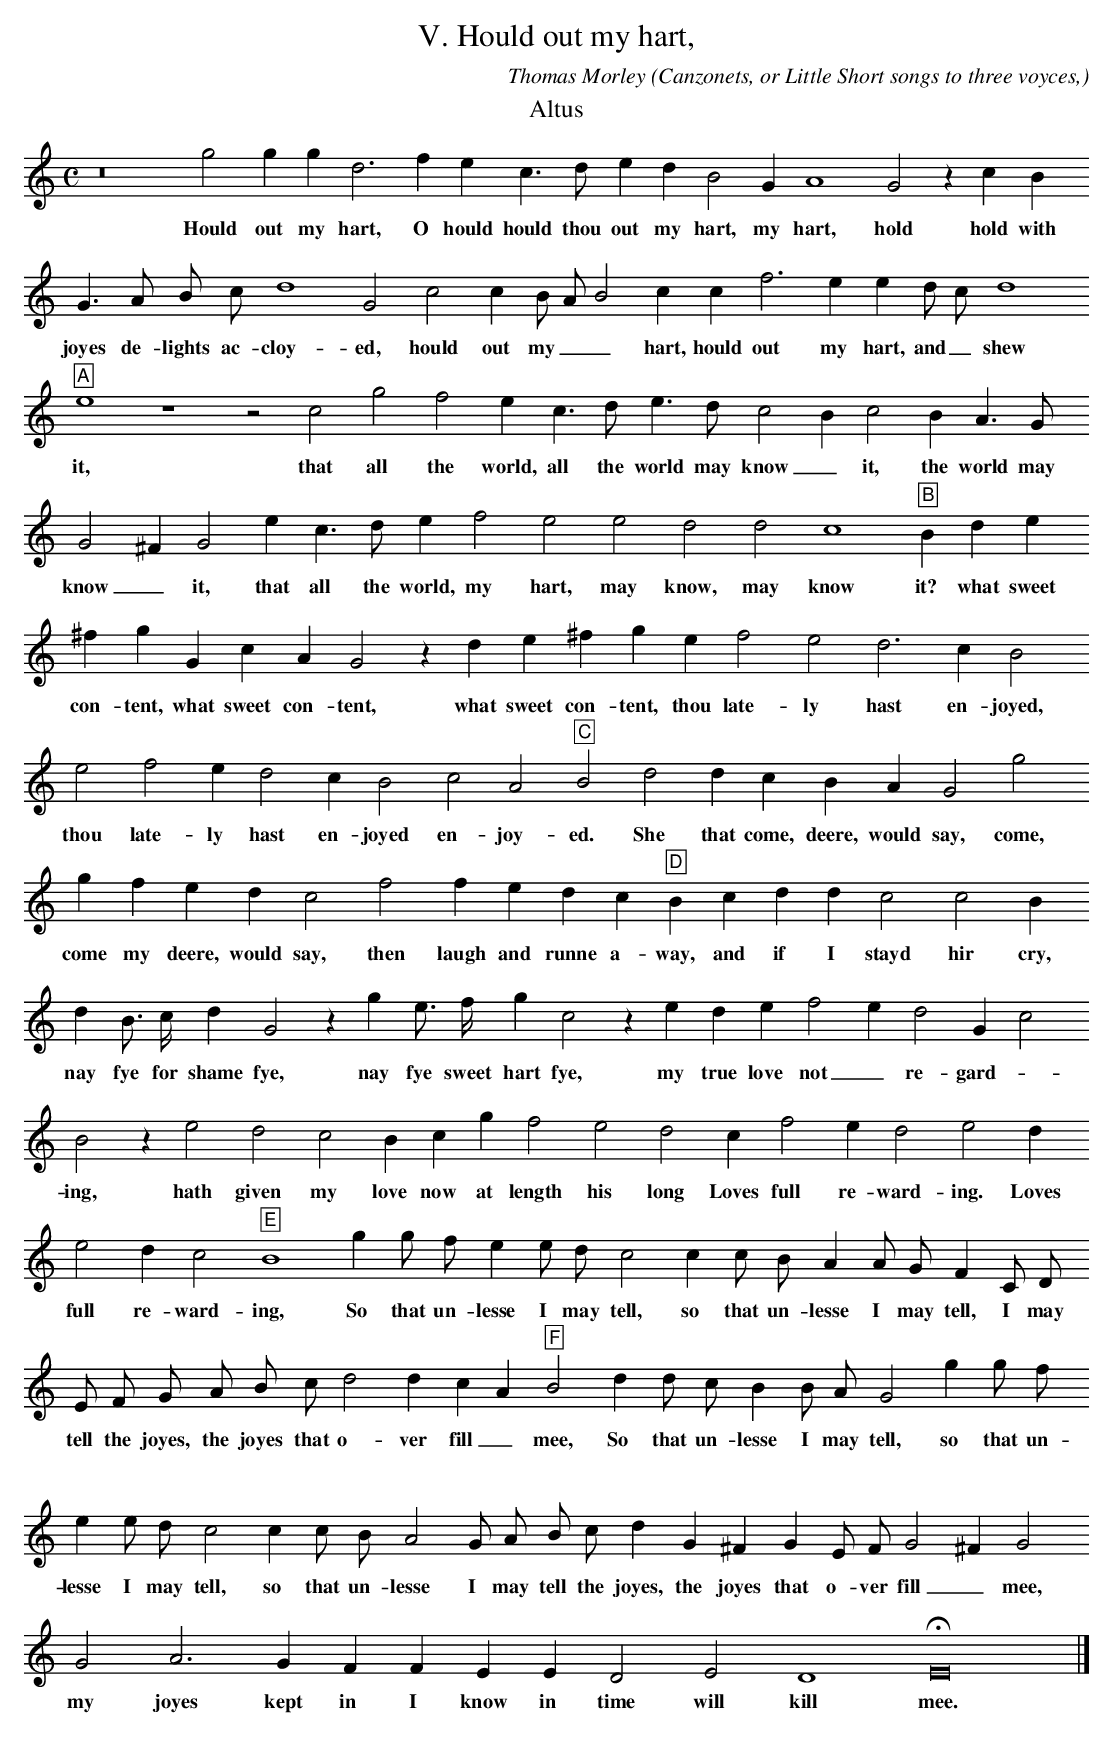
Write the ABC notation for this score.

X:1
T:V. Hould out my hart,
O: Canzonets, or Little Short songs to three voyces,
C: Thomas Morley
K:C
T: Altus
M:C
L:1/8
z16 g4 g2 g2 d6 f2 e2 c3 d e2\
w: Hould out my hart, O hould hould thou out
d2 B4 G2 A8 G4 z2 c2 B2 G3 A B c\
w: my hart, my hart, hold hold with joyes de- lights ac-
   d8    G4  c4    c2  B A B4 c2    c2    f6  e2 e2    d   c d8   "A"e8 z8 z4 c4   g4  f4\
w: cloy- ed, hould out my _ _ hart, hould out my hart, and _ shew it,      that all the
   e2     c3  d   e3    d   c4   B2  c4  B2  A3    G   G4 ^F2 G4  e2   c3  d   e2     f4\
w: world, all the world may know _   it, the world may know _ it, that all the world, my
   e4    e4  d4    d4  c8 "B"B2 d2 e2 ^f2 g2 G2 c2 A2 G4 z2 d2 e2 ^f2\
w: hart, may know, may know it? what sweet con- tent, what sweet con- tent, what sweet con-
   g2    e2   f4    e4 d6   c2  B4     e4   f4    e2 d4   c2  B4    c4  A4 "C"B4 d4\
w: tent, thou late- ly hast en- joyed, thou late- ly hast en- joyed en- joy- ed. She
d2 c2 B2 A2 G4 g4 g2 f2 e2 d2 c4 f4\
w: that come, deere, would say, come, come my deere, would say, then
   f2    e2  d2  c2 "D"B2 c2 d2 d2 c4 c4 B2 d2 B > c d2 G4\
w: laugh and runne a- way, and if I stayd hir cry, nay fye for shame fye,
z2 g2  e > f     g2   c4 z2 e2 d2   e2   f4  e2  d4  G2   c4 B4 z2 e4 d4    c4  B2\
w: nay fye sweet hart fye,  my true love not _   re- gard- _ ing, hath given my love
   c2  g2 f4     e4  d4   c2    f4   e2  d4    e4    d2    e4   d2  c4    "E"B8\
w: now at length his long Loves full re- ward- ing.  Loves full re- ward- ing,
g2 g f e2 e d c4 c2 c B A2 A G F2 C D E F\
w: So that un- lesse I may tell, so that un- lesse I may tell, I may tell the
   G      A   B     c    d4 d2  c2 A2 "F"B4 d2 d c B2 B A G4 g2 g f \
w: joyes, the joyes that o- ver fill _  mee, So that un- lesse I may tell, so that un-
e2 e d c4 c2 c B A4 G A B c d2 G2 ^F2 G2\
w:lesse I may tell, so that un- lesse I may tell the joyes, the joyes that
E F G4 ^F2 G4 G4 A6 G2 F2 F2 E2 E2 D4 E4 D8 HE16 |]
w: o- ver fill _ mee, my joyes kept in I know in time will kill mee.
